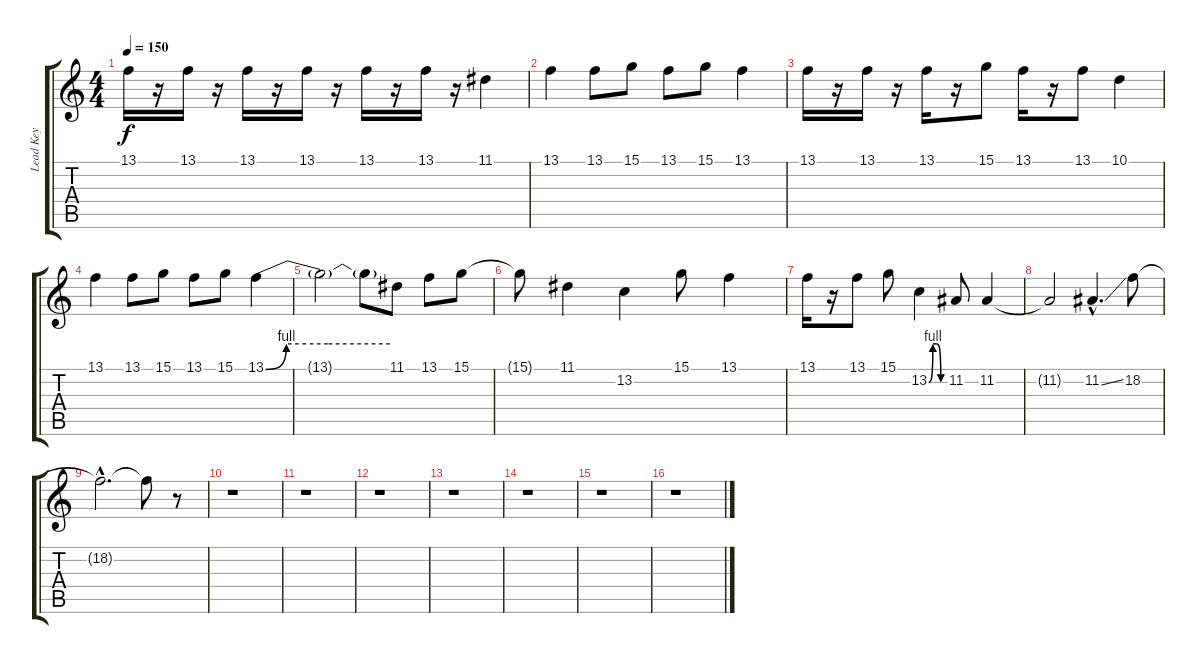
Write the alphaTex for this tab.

\track ("Lead Key" "Lead Key") {instrument lead1square}
\staff {score tabs}
\tuning (E4 B3 G3 D3 A2 E2) {hide}
\ts (4 4)
\tempo 150
\clef g2
\ks c
13.1.16{dy f instrument lead1square} r.16 13.1.16 r.16 13.1.16 r.16 13.1.16 r.16 13.1.16 r.16 13.1.16 r.16 11.1.4 |
13.1.4 13.1.8 15.1.8 13.1.8 15.1.8 13.1.4 |
13.1.16 r.16 13.1.16 r.16 13.1.16 r.16 15.1.8 13.1.16 r.16 13.1.8 10.1.4 |
13.1.4 13.1.8 15.1.8 13.1.8 15.1.8 13.1{be (custom 0 0 10 4 16 4 30 4 60 4)}.4 |
13.1{t}.2 13.1{t}.8 11.1.8 13.1.8 15.1.8 |
15.1{t}.8 11.1.4 13.2.4 15.1.8 13.1.4 |
13.1.16 r.16 13.1.8 15.1.8 13.2{be (custom 0 0 15 4 30 4 45 0 60 0)}.4 11.2.8 11.2.4 |
11.2{t}.2 11.2{ss hac}.4{d} 18.2.8 |
18.2{hac t}.2{d} 18.2{t}.8 r.8 |
r.1 |
r.1 |
r.1 |
r.1 |
r.1 |
r.1 |
r.1
